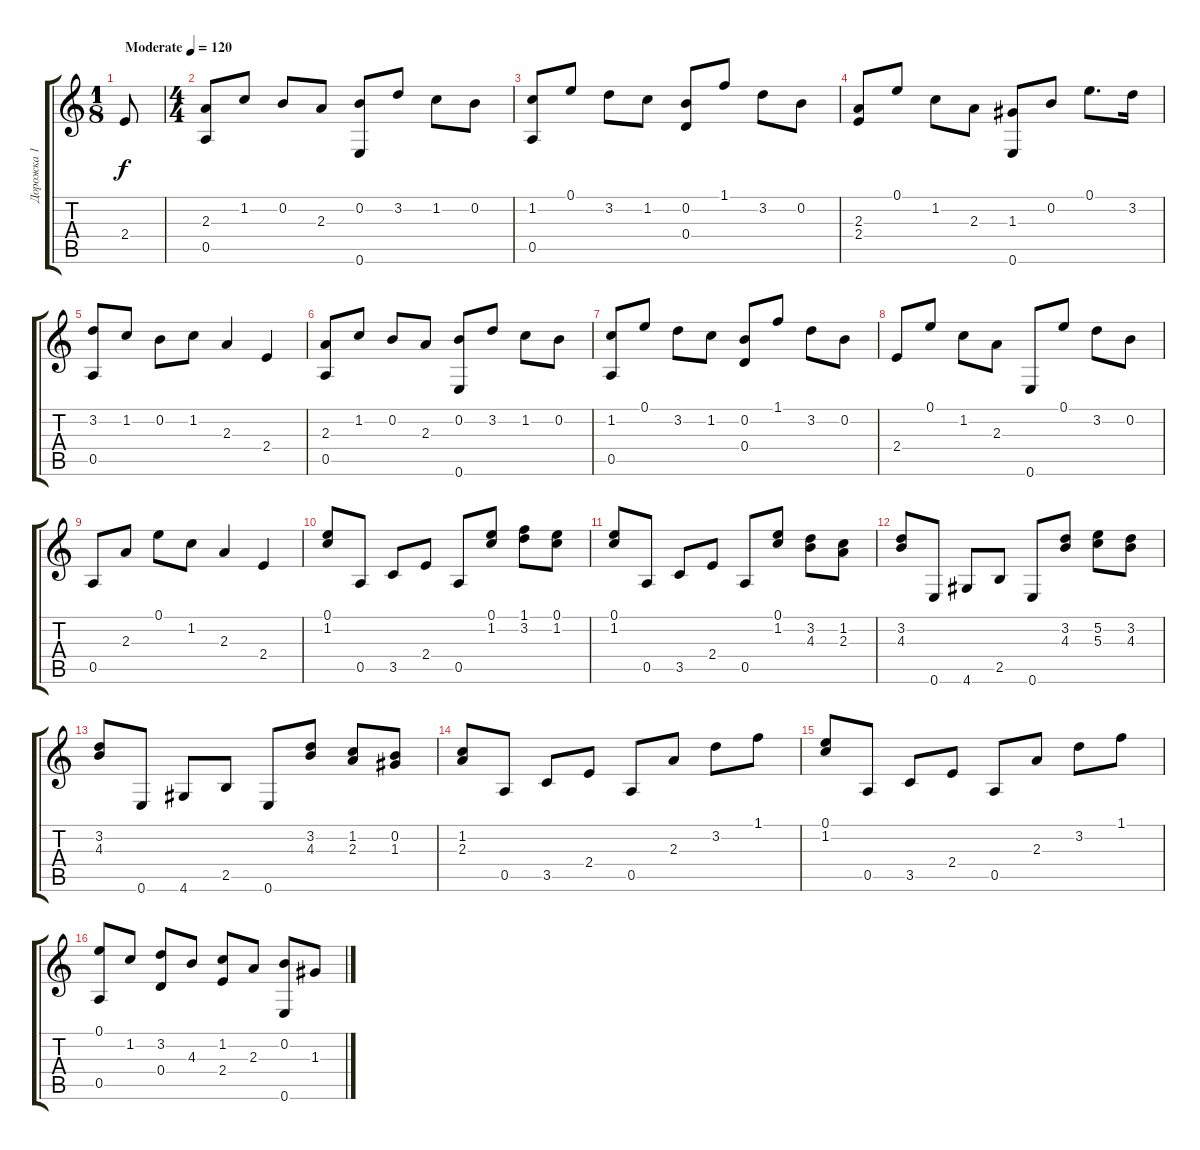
\track ("Дорожка 1" "Дорожка 1") {instrument acousticguitarnylon}
\staff {score tabs}
\tuning (E4 B3 G3 D3 A2 E2) {hide}
\ts (1 8)
\tempo (120 "Moderate")
\clef g2
\ks c
2.4.8{dy f instrument acousticguitarnylon} |
\ts (4 4)
(2.3 0.5).8 1.2.8 0.2.8 2.3.8 (0.2 0.6).8 3.2.8 1.2.8 0.2.8 |
(1.2 0.5).8 0.1.8 3.2.8 1.2.8 (0.2 0.4).8 1.1.8 3.2.8 0.2.8 |
(2.3 2.4).8 0.1.8 1.2.8 2.3.8 (1.3 0.6).8 0.2.8 0.1.8{d} 3.2.16 |
(3.2 0.5).8 1.2.8 0.2.8 1.2.8 2.3.4 2.4.4 |
(2.3 0.5).8 1.2.8 0.2.8 2.3.8 (0.2 0.6).8 3.2.8 1.2.8 0.2.8 |
(1.2 0.5).8 0.1.8 3.2.8 1.2.8 (0.2 0.4).8 1.1.8 3.2.8 0.2.8 |
2.4.8 0.1.8 1.2.8 2.3.8 0.6.8 0.1.8 3.2.8 0.2.8 |
0.5.8 2.3.8 0.1.8 1.2.8 2.3.4 2.4.4 |
(0.1 1.2).8 0.5.8 3.5.8 2.4.8 0.5.8 (0.1 1.2).8 (1.1 3.2).8 (0.1 1.2).8 |
(0.1 1.2).8 0.5.8 3.5.8 2.4.8 0.5.8 (0.1 1.2).8 (3.2 4.3).8 (1.2 2.3).8 |
(3.2 4.3).8 0.6.8 4.6.8 2.5.8 0.6.8 (3.2 4.3).8 (5.2 5.3).8 (3.2 4.3).8 |
(3.2 4.3).8 0.6.8 4.6.8 2.5.8 0.6.8 (3.2 4.3).8 (1.2 2.3).8 (0.2 1.3).8 |
(1.2 2.3).8 0.5.8 3.5.8 2.4.8 0.5.8 2.3.8 3.2.8 1.1.8 |
(0.1 1.2).8 0.5.8 3.5.8 2.4.8 0.5.8 2.3.8 3.2.8 1.1.8 |
(0.1 0.5).8 1.2.8 (3.2 0.4).8 4.3.8 (1.2 2.4).8 2.3.8 (0.2 0.6).8 1.3.8
